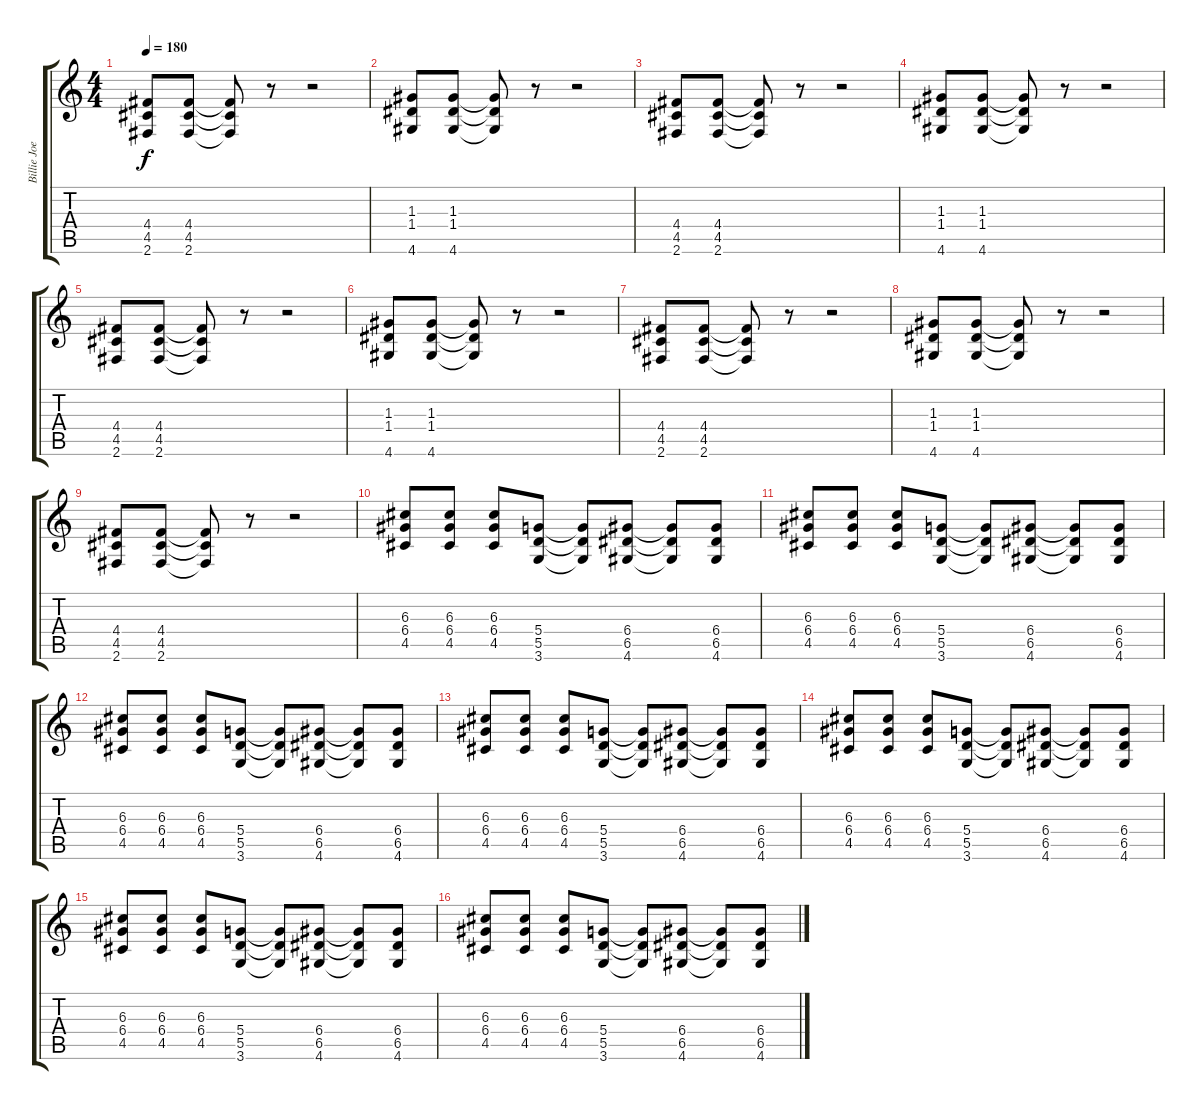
\track ("Billie Joe - Elec. Guita" "Billie Joe") {instrument distortionguitar}
\staff {score tabs}
\tuning (E4 B3 G3 D3 A2 E2) {hide}
\ts (4 4)
\tempo 180
\clef g2
\ks c
(4.4 4.5 2.6).8{dy f} (4.4 4.5 2.6).8 (4.4{t} 4.5{t} 2.6{t}).8 r.8 r.2 |
(1.3 1.4 4.6).8 (1.3 1.4 4.6).8 (1.3{t} 1.4{t} 4.6{t}).8 r.8 r.2 |
(4.4 4.5 2.6).8 (4.4 4.5 2.6).8 (4.4{t} 4.5{t} 2.6{t}).8 r.8 r.2 |
(1.3 1.4 4.6).8 (1.3 1.4 4.6).8 (1.3{t} 1.4{t} 4.6{t}).8 r.8 r.2 |
(4.4 4.5 2.6).8 (4.4 4.5 2.6).8 (4.4{t} 4.5{t} 2.6{t}).8 r.8 r.2 |
(1.3 1.4 4.6).8 (1.3 1.4 4.6).8 (1.3{t} 1.4{t} 4.6{t}).8 r.8 r.2 |
(4.4 4.5 2.6).8 (4.4 4.5 2.6).8 (4.4{t} 4.5{t} 2.6{t}).8 r.8 r.2 |
(1.3 1.4 4.6).8 (1.3 1.4 4.6).8 (1.3{t} 1.4{t} 4.6{t}).8 r.8 r.2 |
(4.4 4.5 2.6).8 (4.4 4.5 2.6).8 (4.4{t} 4.5{t} 2.6{t}).8 r.8 r.2 |
(6.3 6.4 4.5).8 (6.3 6.4 4.5).8 (6.3 6.4 4.5).8 (5.4 5.5 3.6).8 (5.4{t} 5.5{t} 3.6{t}).8 (6.4 6.5 4.6).8 (6.4{t} 6.5{t} 4.6{t}).8 (6.4 6.5 4.6).8 |
(6.3 6.4 4.5).8 (6.3 6.4 4.5).8 (6.3 6.4 4.5).8 (5.4 5.5 3.6).8 (5.4{t} 5.5{t} 3.6{t}).8 (6.4 6.5 4.6).8 (6.4{t} 6.5{t} 4.6{t}).8 (6.4 6.5 4.6).8 |
(6.3 6.4 4.5).8 (6.3 6.4 4.5).8 (6.3 6.4 4.5).8 (5.4 5.5 3.6).8 (5.4{t} 5.5{t} 3.6{t}).8 (6.4 6.5 4.6).8 (6.4{t} 6.5{t} 4.6{t}).8 (6.4 6.5 4.6).8 |
(6.3 6.4 4.5).8 (6.3 6.4 4.5).8 (6.3 6.4 4.5).8 (5.4 5.5 3.6).8 (5.4{t} 5.5{t} 3.6{t}).8 (6.4 6.5 4.6).8 (6.4{t} 6.5{t} 4.6{t}).8 (6.4 6.5 4.6).8 |
(6.3 6.4 4.5).8 (6.3 6.4 4.5).8 (6.3 6.4 4.5).8 (5.4 5.5 3.6).8 (5.4{t} 5.5{t} 3.6{t}).8 (6.4 6.5 4.6).8 (6.4{t} 6.5{t} 4.6{t}).8 (6.4 6.5 4.6).8 |
(6.3 6.4 4.5).8 (6.3 6.4 4.5).8 (6.3 6.4 4.5).8 (5.4 5.5 3.6).8 (5.4{t} 5.5{t} 3.6{t}).8 (6.4 6.5 4.6).8 (6.4{t} 6.5{t} 4.6{t}).8 (6.4 6.5 4.6).8 |
(6.3 6.4 4.5).8 (6.3 6.4 4.5).8 (6.3 6.4 4.5).8 (5.4 5.5 3.6).8 (5.4{t} 5.5{t} 3.6{t}).8 (6.4 6.5 4.6).8 (6.4{t} 6.5{t} 4.6{t}).8 (6.4 6.5 4.6).8
